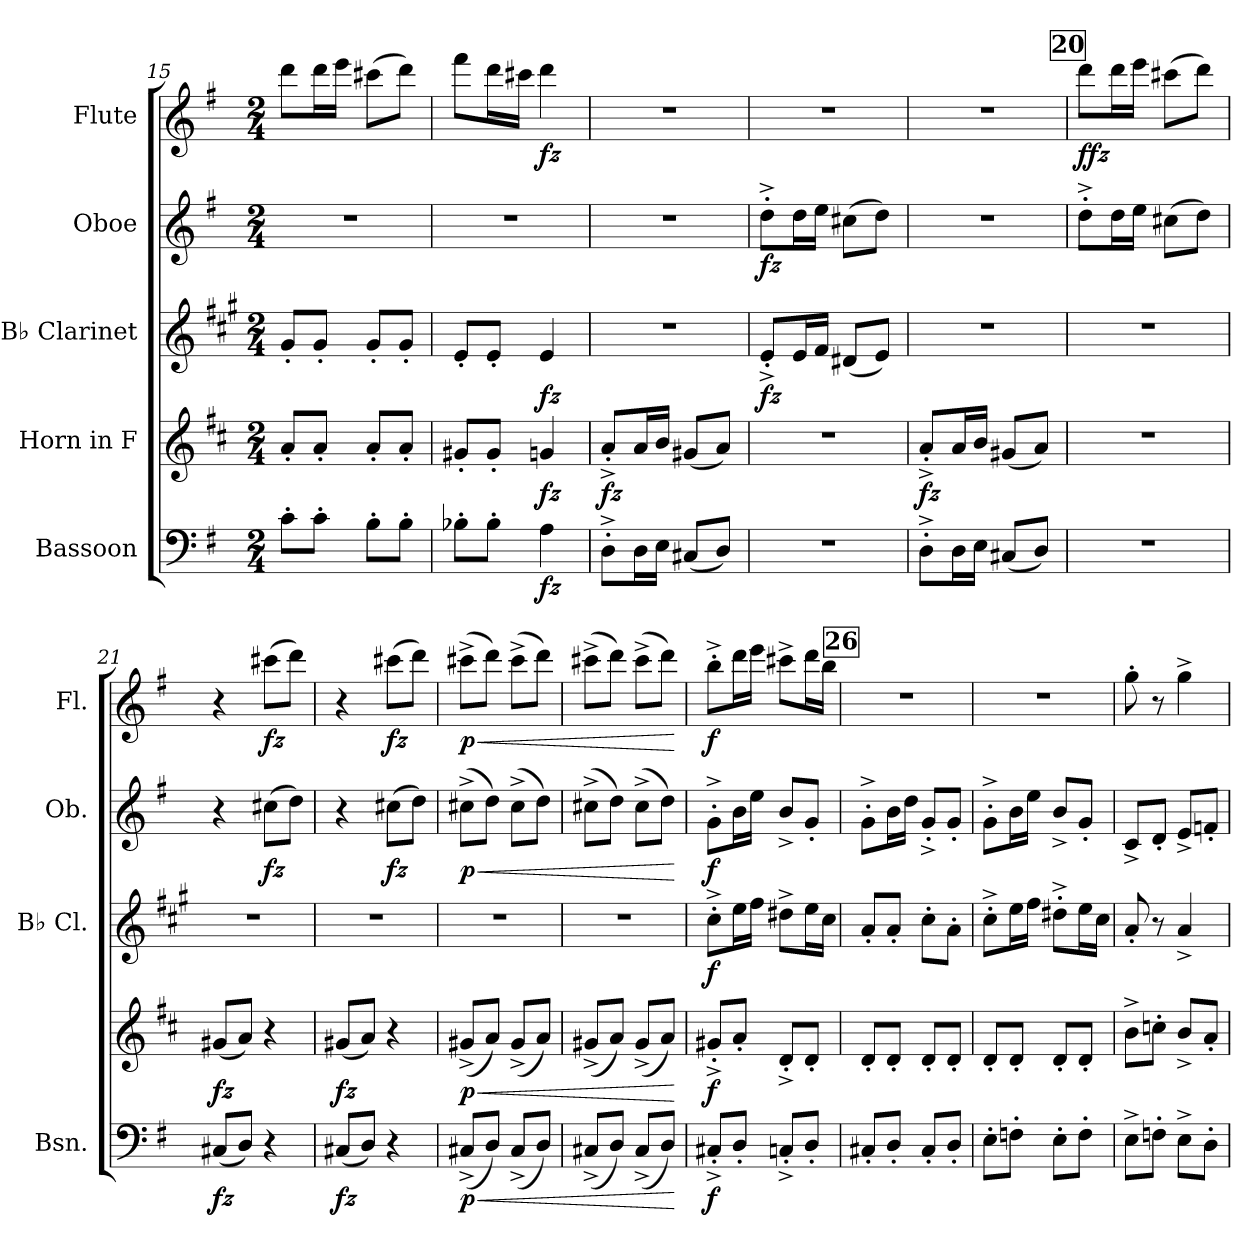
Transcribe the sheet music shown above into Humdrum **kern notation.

**kern	**dynam	**kern	**dynam	**kern	**dynam	**kern	**dynam	**kern	**dynam
*part5	*part5	*part4	*part4	*part3	*part3	*part2	*part2	*part1	*part1
*staff5	*staff5	*staff4	*staff4	*staff3	*staff3	*staff2	*staff2	*staff1	*staff1
*I"Bassoon	*	*I"Horn in F	*	*I"B♭ Clarinet	*	*I"Oboe	*	*I"Flute	*
*I'Bsn.	*	*	*	*I'B♭ Cl.	*	*I'Ob.	*	*I'Fl.	*
*clefF4	*	*clefG2	*	*clefG2	*	*clefG2	*	*clefG2	*
*	*	*ITrd4c7	*	*ITrd1c2	*	*	*	*	*
*k[f#]	*	*k[f#]	*	*k[f#]	*	*k[f#]	*	*k[f#]	*
*M2/4	*	*M2/4	*	*M2/4	*	*M2/4	*	*M2/4	*
=15	=15	=15	=15	=15	=15	=15	=15	=15	=15
8c'\L	.	8d'/L	.	8f#'/L	.	2r	.	8ddd\L	.
8c'\J	.	8d'/J	.	8f#'/J	.	.	.	16ddd\L	.
.	.	.	.	.	.	.	.	16eee\JJ	.
8B'\L	.	8d'/L	.	8f#'/L	.	.	.	(8ccc#X\L	.
8B'\J	.	8d'/J	.	8f#'/J	.	.	.	8ddd\J)	.
=16	=16	=16	=16	=16	=16	=16	=16	=16	=16
8B-X'\L	.	8c#X'/L	.	8d'/L	.	2r	.	8fff#\L	.
8B-'\J	.	8c#'/J	.	8d'/J	.	.	.	16ddd\L	.
.	.	.	.	.	.	.	.	16ccc#X\JJ	.
!	!LO:DY:b	!	!LO:DY:b	!	!LO:DY:b	!	!	!	!LO:DY:b
4A\	fz	4cn/	fz	4d/	fz	.	.	4ddd\	fz
!!LO:LB:g=z
=17	=17	=17	=17	=17	=17	=17	=17	=17	=17
!	!	!	!LO:DY:b	!	!	!	!	!	!
8D^'\L	.	8d'^/L	fz	2r	.	2r	.	2r	.
16D\L	.	16d/L	.	.	.	.	.	.	.
16E\JJ	.	16e/JJ	.	.	.	.	.	.	.
(8C#X/L	.	(8c#X/L	.	.	.	.	.	.	.
8D/J)	.	8d/J)	.	.	.	.	.	.	.
=18	=18	=18	=18	=18	=18	=18	=18	=18	=18
!	!	!	!	!	!LO:DY:b	!	!LO:DY:b	!	!
2r	.	2r	.	8d^'/L	fz	8dd'^\L	fz	2r	.
.	.	.	.	16d/L	.	16dd\L	.	.	.
.	.	.	.	16e/JJ	.	16ee\JJ	.	.	.
.	.	.	.	(8c#X/L	.	(8cc#X\L	.	.	.
.	.	.	.	8d/J)	.	8dd\J)	.	.	.
=19	=19	=19	=19	=19	=19	=19	=19	=19	=19
!	!	!	!LO:DY:b	!	!	!	!	!	!
8D'^\L	.	8d'^/L	fz	2r	.	2r	.	2r	.
16D\L	.	16d/L	.	.	.	.	.	.	.
16E\JJ	.	16e/JJ	.	.	.	.	.	.	.
(8C#X/L	.	(8c#X/L	.	.	.	.	.	.	.
8D/J)	.	8d/J)	.	.	.	.	.	.	.
!!LO:REH:place=s1:a:B:fs=14:t=20
=20	=20	=20	=20	=20	=20	=20	=20	=20	=20
!	!	!	!	!	!	!	!	!	!LO:DY:b
!	!	!	!	!	!	!	!	!	!LO:DY:n=1:b
2r	.	2r	.	2r	.	8dd'^\L	.	8ddd\L	f fz
.	.	.	.	.	.	16dd\L	.	16ddd\L	.
.	.	.	.	.	.	16ee\JJ	.	16eee\JJ	.
.	.	.	.	.	.	(8cc#X\L	.	(8ccc#X\L	.
.	.	.	.	.	.	8dd\J)	.	8ddd\J)	.
=21	=21	=21	=21	=21	=21	=21	=21	=21	=21
!	!LO:DY:b	!	!LO:DY:b	!	!	!	!	!	!
(8C#X/L	fz	(8c#X/L	fz	2r	.	4r	.	4r	.
8D/J)	.	8d/J)	.	.	.	.	.	.	.
!	!	!	!	!	!	!	!LO:DY:b	!	!LO:DY:b
4r	.	4r	.	.	.	(8cc#X\L	fz	(8ccc#X\L	fz
.	.	.	.	.	.	8dd\J)	.	8ddd\J)	.
=22	=22	=22	=22	=22	=22	=22	=22	=22	=22
!	!LO:DY:b	!	!LO:DY:b	!	!	!	!	!	!
(8C#X/L	fz	(8c#X/L	fz	2r	.	4r	.	4r	.
8D/J)	.	8d/J)	.	.	.	.	.	.	.
!	!	!	!	!	!	!	!LO:DY:b	!	!LO:DY:b
4r	.	4r	.	.	.	(8cc#X\L	fz	(8ccc#X\L	fz
.	.	.	.	.	.	8dd\J)	.	8ddd\J)	.
!!LO:PB:g=z
=23	=23	=23	=23	=23	=23	=23	=23	=23	=23
!	!LO:HP:b	!	!LO:HP:b	!	!	!	!LO:HP:b	!	!LO:HP:b
!	!LO:DY:n=1:b	!	!LO:DY:n=1:b	!	!	!	!LO:DY:n=1:b	!	!LO:DY:n=1:b
(8C#X^/L	< p	(8c#X^/L	< p	2r	.	(8cc#X^\L	< p	(8ccc#X^\L	< p
8D/J)	.	8d/J)	.	.	.	8dd\J)	.	8ddd\J)	.
(8C#^/L	.	(8c#^/L	.	.	.	(8cc#^\L	.	(8ccc#^\L	.
8D/J)	.	8d/J)	.	.	.	8dd\J)	.	8ddd\J)	.
=24	=24	=24	=24	=24	=24	=24	=24	=24	=24
(8C#X^/L	.	(8c#X^/L	.	2r	.	(8cc#X^\L	.	(8ccc#X^\L	.
8D/J)	.	8d/J)	.	.	.	8dd\J)	.	8ddd\J)	.
(8C#^/L	.	(8c#^/L	.	.	.	(8cc#^\L	.	(8ccc#^\L	.
8D/J)	.	8d/J)	.	.	.	8dd\J)	.	8ddd\J)	.
.	[	.	[	.	.	.	[	.	[
=25	=25	=25	=25	=25	=25	=25	=25	=25	=25
!	!LO:DY:b	!	!LO:DY:b	!	!LO:DY:b	!	!LO:DY:b	!	!LO:DY:b
8C#X'^/L	f	8c#X'^/L	f	8b^'\L	f	8g'^\L	f	8bb'^\L	f
8D'/J	.	8d'/J	.	16dd\L	.	16b\L	.	16ddd\L	.
.	.	.	.	16ee\JJ	.	16ee\JJ	.	16eee\JJ	.
8Cn'^/L	.	8G'^/L	.	8cc#X^\L	.	8b^/L	.	8ccc#X^\L	.
8D'/J	.	8G'/J	.	16dd\L	.	8g'/J	.	16ddd\L	.
.	.	.	.	16b\JJ	.	.	.	16bb\JJ	.
!!LO:REH:place=s1:a:B:fs=14:t=26
=26	=26	=26	=26	=26	=26	=26	=26	=26	=26
8C#X'/L	.	8G'/L	.	8g'/L	.	8g'^\L	.	2r	.
8D'/J	.	8G'/J	.	8g'/J	.	16b\L	.	.	.
.	.	.	.	.	.	16dd\JJ	.	.	.
8C#'/L	.	8G'/L	.	8b'\L	.	8g'^/L	.	.	.
8D'/J	.	8G'/J	.	8g'\J	.	8g'/J	.	.	.
=27	=27	=27	=27	=27	=27	=27	=27	=27	=27
8E'\L	.	8G'/L	.	8b'^\L	.	8g'^\L	.	2r	.
8Fn'\J	.	8G'/J	.	16dd\L	.	16b\L	.	.	.
.	.	.	.	16ee\JJ	.	16ee\JJ	.	.	.
8E'\L	.	8G'/L	.	8cc#X'^\L	.	8b^/L	.	.	.
8F'\J	.	8G'/J	.	16dd\L	.	8g'/J	.	.	.
.	.	.	.	16b\JJ	.	.	.	.	.
=28	=28	=28	=28	=28	=28	=28	=28	=28	=28
8E^\L	.	8e^\L	.	8g'/	.	8c^/L	.	8gg'\	.
8Fn'\J	.	8fn'\J	.	8r	.	8d'/J	.	8r	.
8E^\L	.	8e^/L	.	4g^/	.	8e^/L	.	4gg^\	.
8D'\J	.	8d'/J	.	.	.	8fn'/J	.	.	.
=	=	=	=	=	=	=	=	=	=
*-	*-	*-	*-	*-	*-	*-	*-	*-	*-
